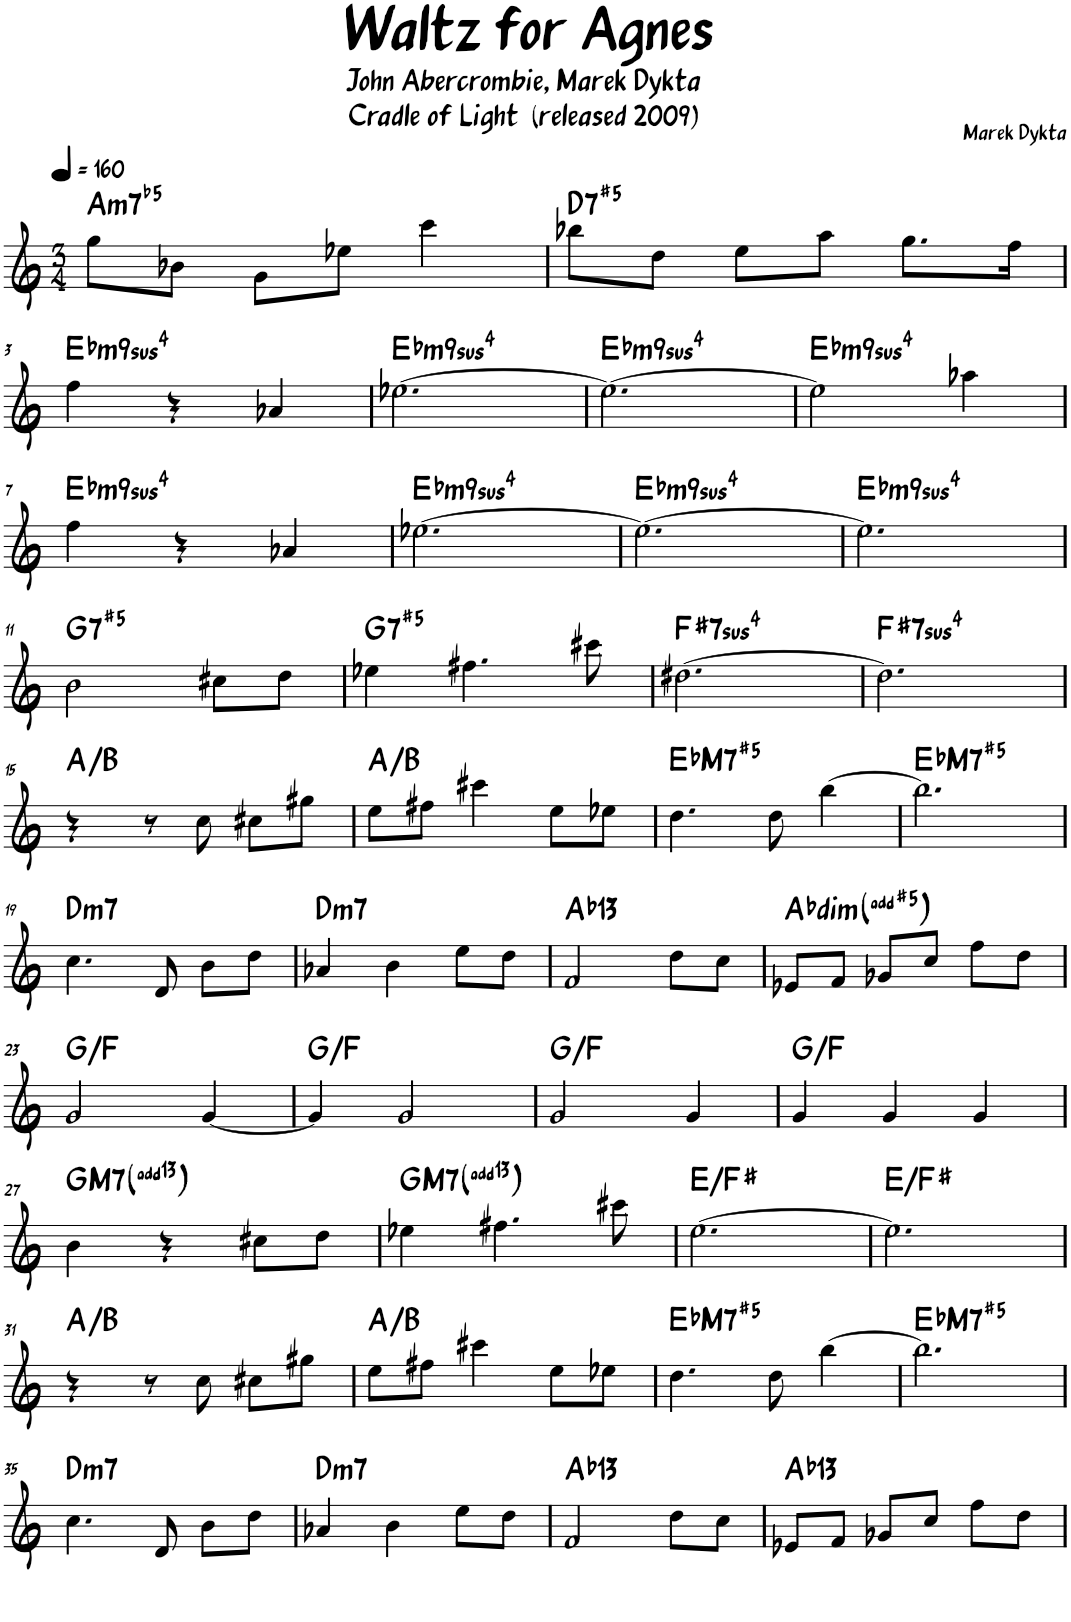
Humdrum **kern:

**kern	**harte
*part1	*part1
*staff1	*
*I"Piano	*
*I'Pno.	*
*clefG2	*
*k[]	*
*M3/4	*
*MM160	*
=1	=1
!	!LO:H:kt=m7b5
8gg\L	A:hdim7
8b-X\J	.
8g\L	.
8ee-X\J	.
4ccc\	.
=2	=2
!	!LO:H:kt=7
8bb-X\L	D:(3,#5,b7)
8dd\J	.
8ee\L	.
8aa\J	.
8.gg\L	.
16ff\Jk	.
!!LO:LB:g=z
=3	=3
!	!LO:H:kt=94
4ff\	Eb:sus4(7,9)
4r	.
4a-X/	.
=4	=4
!	!LO:H:kt=94
[2.ee-X\	Eb:sus4(7,9)
=5	=5
!	!LO:H:kt=94
2.ee-\_	Eb:sus4(7,9)
=6	=6
!	!LO:H:kt=94
2ee-\]	Eb:sus4(7,9)
4aa-X\	.
!!LO:LB:g=z
=7	=7
!	!LO:H:kt=94
4ff\	Eb:sus4(7,9)
4r	.
4a-X/	.
=8	=8
!	!LO:H:kt=94
[2.ee-X\	Eb:sus4(7,9)
=9	=9
!	!LO:H:kt=94
2.ee-\_	Eb:sus4(7,9)
=10	=10
!	!LO:H:kt=94
2.ee-\]	Eb:sus4(7,9)
!!LO:LB:g=z
=11	=11
!	!LO:H:kt=7
2b\	G:(3,#5,b7)
8cc#X\L	.
8dd\J	.
=12	=12
!	!LO:H:kt=7
4ee-X\	G:(3,#5,b7)
4.ff#X\	.
8ccc#X\	.
=13	=13
!	!LO:H:kt=74
[2.dd#X\	F#:sus4(7)
=14	=14
!	!LO:H:kt=74
2.dd#\]	F#:sus4(7)
!!LO:LB:g=z
=15	=15
4r	A:maj/2
8r	.
8cc\	.
8cc#X\L	.
8gg#X\J	.
=16	=16
8ee\L	A:maj/2
8ff#X\J	.
4ccc#X\	.
8ee\L	.
8ee-X\J	.
=17	=17
!	!LO:H:kt=M7
4.dd\	Eb:(3,#5,7)
8dd\	.
[4bb\	.
=18	=18
!	!LO:H:kt=M7
2.bb\]	Eb:(3,#5,7)
!!LO:LB:g=z
=19	=19
!	!LO:H:kt=m7
4.cc\	D:min7
8d/	.
8b\L	.
8dd\J	.
=20	=20
!	!LO:H:kt=m7
4a-X/	D:min7
4b\	.
8ee\L	.
8dd\J	.
=21	=21
!	!LO:H:kt=13
2f/	Ab:9(11,13)
8dd\L	.
8cc\J	.
=22	=22
!	!LO:H:kt=dim
8e-X/L	Ab:dim(#5)
8f/J	.
8g-X/L	.
8cc/J	.
8ff\L	.
8dd\J	.
!!LO:LB:g=z
=23	=23
2g/	G:maj/b7
[4g/	.
=24	=24
4g/]	G:maj/b7
2g/	.
=25	=25
2g/	G:maj/b7
4g/	.
=26	=26
4g/	G:maj/b7
4g/	.
4g/	.
!!LO:LB:g=z
=27	=27
!	!LO:H:kt=M7
4b\	G:maj7(13)
4r	.
8cc#X\L	.
8dd\J	.
=28	=28
!	!LO:H:kt=M7
4ee-X\	G:maj7(13)
4.ff#X\	.
8ccc#X\	.
=29	=29
[2.ee\	E:maj/2
=30	=30
2.ee\]	E:maj/2
!!LO:LB:g=z
=31	=31
4r	A:maj/2
8r	.
8cc\	.
8cc#X\L	.
8gg#X\J	.
=32	=32
8ee\L	A:maj/2
8ff#X\J	.
4ccc#X\	.
8ee\L	.
8ee-X\J	.
=33	=33
!	!LO:H:kt=M7
4.dd\	Eb:(3,#5,7)
8dd\	.
[4bb\	.
=34	=34
!	!LO:H:kt=M7
2.bb\]	Eb:(3,#5,7)
!!LO:LB:g=z
=35	=35
!	!LO:H:kt=m7
4.cc\	D:min7
8d/	.
8b\L	.
8dd\J	.
=36	=36
!	!LO:H:kt=m7
4a-X/	D:min7
4b\	.
8ee\L	.
8dd\J	.
=37	=37
!	!LO:H:kt=13
2f/	Ab:9(11,13)
8dd\L	.
8cc\J	.
=38	=38
!	!LO:H:kt=13
8e-X/L	Ab:9(11,13)
8f/J	.
8g-X/L	.
8cc/J	.
8ff\L	.
8dd\J	.
=	=
*-	*-
